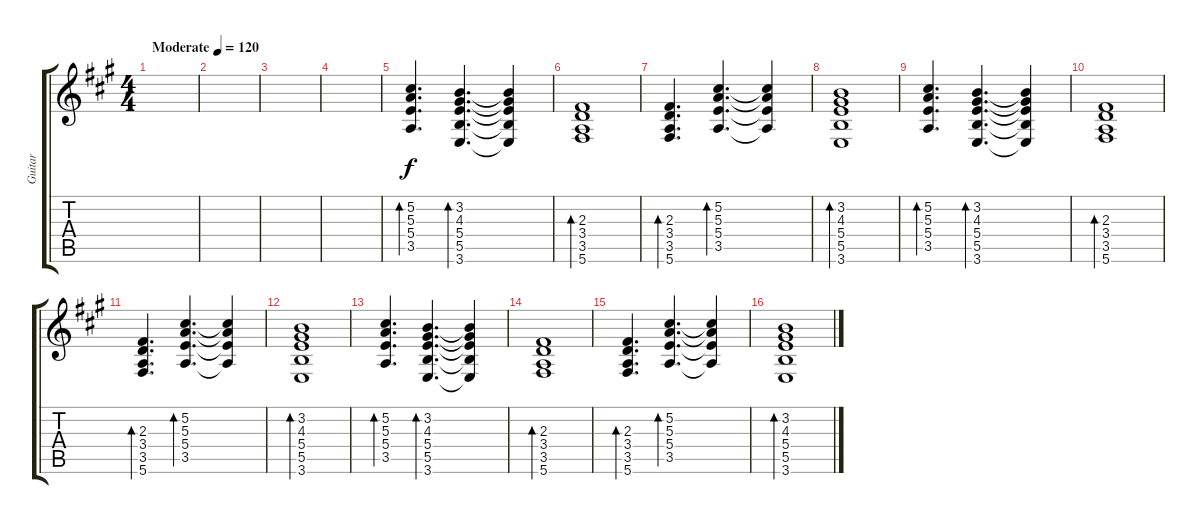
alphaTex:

\track ("Guitar" "Guitar") {instrument acousticguitarsteel}
\staff {score tabs}
\tuning (Db4 Ab3 E3 B2 Gb2 Db2) {hide}
\ts (4 4)
\tempo (120 "Moderate")
\clef g2
\ks a
|
|
|
|
(5.2 5.3 5.4 3.5).4{d bd 60} (3.2 4.3 5.4 5.5 3.6).4{d bd 60} (3.2{t} 4.3{t} 5.4{t} 5.5{t} 3.6{t}).4 |
(2.3 3.4 3.5 5.6).1{bd 60} |
(2.3 3.4 3.5 5.6).4{d bd 60} (5.2 5.3 5.4 3.5).4{d bd 60} (5.2{t} 5.3{t} 5.4{t} 3.5{t}).4 |
(3.2 4.3 5.4 5.5 3.6).1{bd 60} |
(5.2 5.3 5.4 3.5).4{d bd 60} (3.2 4.3 5.4 5.5 3.6).4{d bd 60} (3.2{t} 4.3{t} 5.4{t} 5.5{t} 3.6{t}).4 |
(2.3 3.4 3.5 5.6).1{bd 60} |
(2.3 3.4 3.5 5.6).4{d bd 60} (5.2 5.3 5.4 3.5).4{d bd 60} (5.2{t} 5.3{t} 5.4{t} 3.5{t}).4 |
(3.2 4.3 5.4 5.5 3.6).1{bd 60} |
(5.2 5.3 5.4 3.5).4{d bd 60} (3.2 4.3 5.4 5.5 3.6).4{d bd 60} (3.2{t} 4.3{t} 5.4{t} 5.5{t} 3.6{t}).4 |
(2.3 3.4 3.5 5.6).1{bd 60} |
(2.3 3.4 3.5 5.6).4{d bd 60} (5.2 5.3 5.4 3.5).4{d bd 60} (5.2{t} 5.3{t} 5.4{t} 3.5{t}).4 |
(3.2 4.3 5.4 5.5 3.6).1{bd 60}
